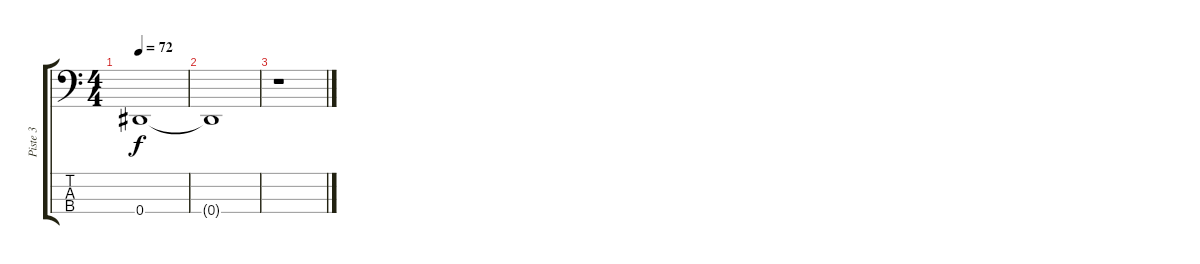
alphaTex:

\track ("Piste 3" "Piste 3") {instrument electricbasspick}
\staff {score tabs}
\tuning (Gb2 Db2 Ab1 Eb1) {hide}
\ts (4 4)
\tempo 72
\clef f4
\ks c
0.4{t}.1{dy f} |
0.4{t}.1 |
r.1
